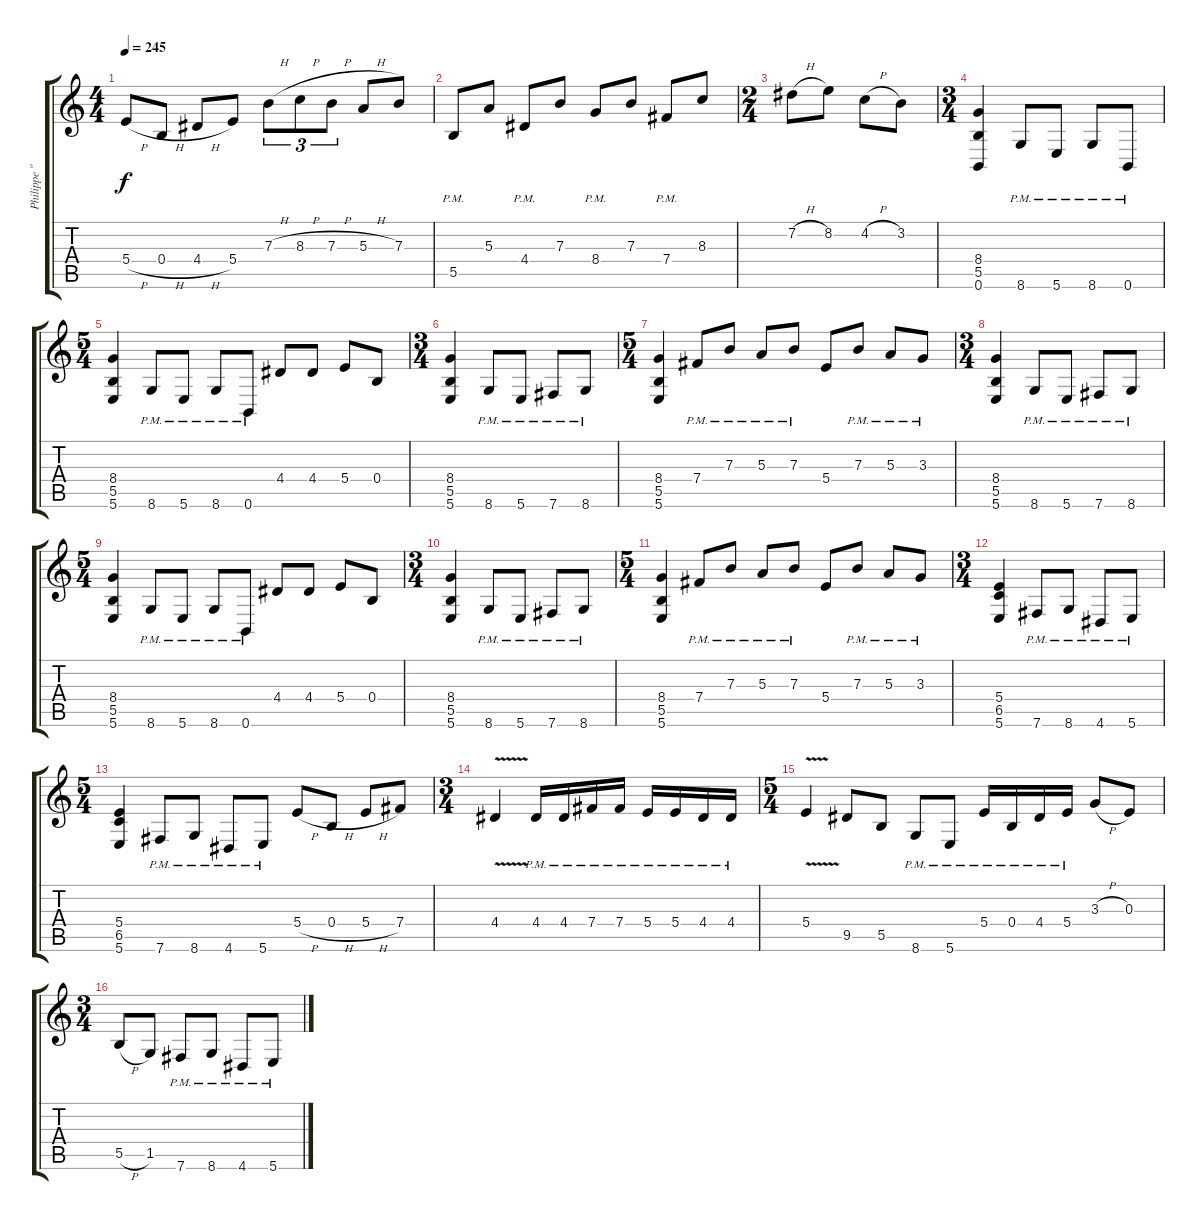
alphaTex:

\track ("Philippe \"Pat\" Tougas" "Philippe \"") {instrument distortionguitar}
\staff {score tabs}
\tuning (Db4 Ab3 E3 B2 Gb2 B1) {hide}
\ts (4 4)
\tempo 245
\clef g2
\ks c
5.4{h}.8{dy f} 0.4{h}.8 4.4{h}.8 5.4.8 7.3{h}.8{tu (3 2)} 8.3{h}.8{tu (3 2)} 7.3{h}.8{tu (3 2)} 5.3{h}.8 7.3.8 |
5.5{pm}.8 5.3.8 4.4{pm}.8 7.3.8 8.4{pm}.8 7.3.8 7.4{pm}.8 8.3.8 |
\ts (2 4)
7.2{h}.8 8.2.8 4.2{h}.8 3.2.8 |
\ts (3 4)
(8.4 5.5 0.6).4 8.6{pm}.8 5.6{pm}.8 8.6{pm}.8 0.6{pm}.8 |
\ts (5 4)
(8.4 5.5 5.6).4 8.6{pm}.8 5.6{pm}.8 8.6{pm}.8 0.6{pm}.8 4.4.8 4.4.8 5.4.8 0.4.8 |
\ts (3 4)
(8.4 5.5 5.6).4 8.6{pm}.8 5.6{pm}.8 7.6{pm}.8 8.6{pm}.8 |
\ts (5 4)
(8.4 5.5 5.6).4 7.4{pm}.8 7.3{pm}.8 5.3{pm}.8 7.3{pm}.8 5.4.8 7.3{pm}.8 5.3{pm}.8 3.3{pm}.8 |
\ts (3 4)
(8.4 5.5 5.6).4 8.6{pm}.8 5.6{pm}.8 7.6{pm}.8 8.6{pm}.8 |
\ts (5 4)
(8.4 5.5 5.6).4 8.6{pm}.8 5.6{pm}.8 8.6{pm}.8 0.6{pm}.8 4.4.8 4.4.8 5.4.8 0.4.8 |
\ts (3 4)
(8.4 5.5 5.6).4 8.6{pm}.8 5.6{pm}.8 7.6{pm}.8 8.6{pm}.8 |
\ts (5 4)
(8.4 5.5 5.6).4 7.4{pm}.8 7.3{pm}.8 5.3{pm}.8 7.3{pm}.8 5.4.8 7.3{pm}.8 5.3{pm}.8 3.3{pm}.8 |
\ts (3 4)
(5.4 6.5 5.6).4 7.6{pm}.8 8.6{pm}.8 4.6{pm}.8 5.6{pm}.8 |
\ts (5 4)
(5.4 6.5 5.6).4 7.6{pm}.8 8.6{pm}.8 4.6{pm}.8 5.6{pm}.8 5.4{h}.8 0.4{h}.8 5.4{h}.8 7.4.8 |
\ts (3 4)
4.4{v}.4 4.4{pm}.16 4.4{pm}.16 7.4{pm}.16 7.4{pm}.16 5.4{pm}.16 5.4{pm}.16 4.4{pm}.16 4.4{pm}.16 |
\ts (5 4)
5.4{v}.4 9.5.8 5.5.8 8.6{pm}.8 5.6{pm}.8 5.4{pm}.16 0.4{pm}.16 4.4{pm}.16 5.4{pm}.16 3.3{h}.8 0.3.8 |
\ts (3 4)
5.5{h}.8 1.5.8 7.6{pm}.8 8.6{pm}.8 4.6{pm}.8 5.6{pm}.8
